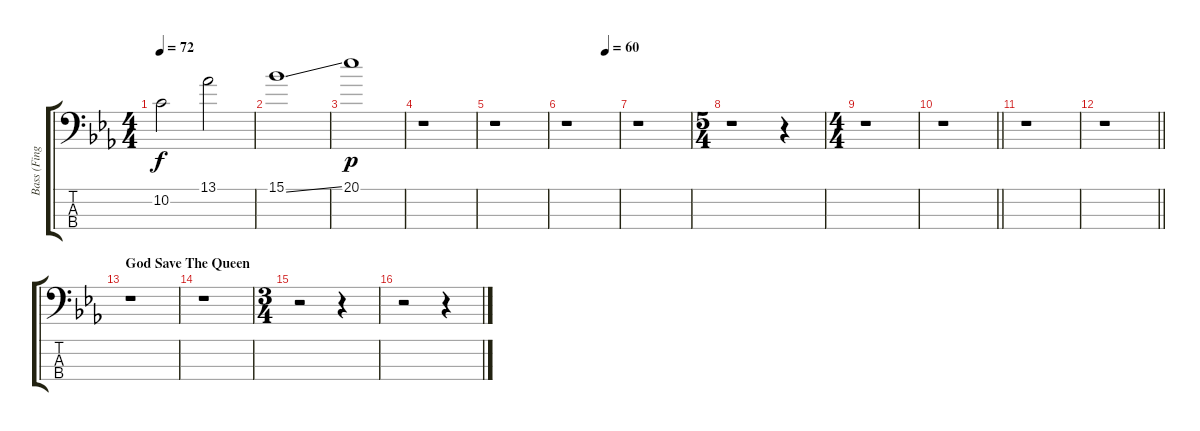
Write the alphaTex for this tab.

\track ("Bass (Finger)" "Bass (Fing") {instrument electricbassfinger}
\staff {score tabs}
\tuning (G2 D2 A1 E1) {hide}
\ts (4 4)
\tempo 72
\clef f4
\ks eb
10.2.2{dy f} 13.1.2 |
15.1{ss}.1 |
20.1.1{dy p} |
r.1 |
r.1 |
\tempo (60 0.75)
r.1 |
r.1 |
\ts (5 4)
r.1 r.4 |
\ts (4 4)
r.1 |
\barLineRight lightlight
r.1 |
r.1 |
\barLineRight lightlight
r.1 |
\section ("" "God Save The Queen")
r.1 |
r.1 |
\ts (3 4)
r.2 r.4 |
r.2 r.4
